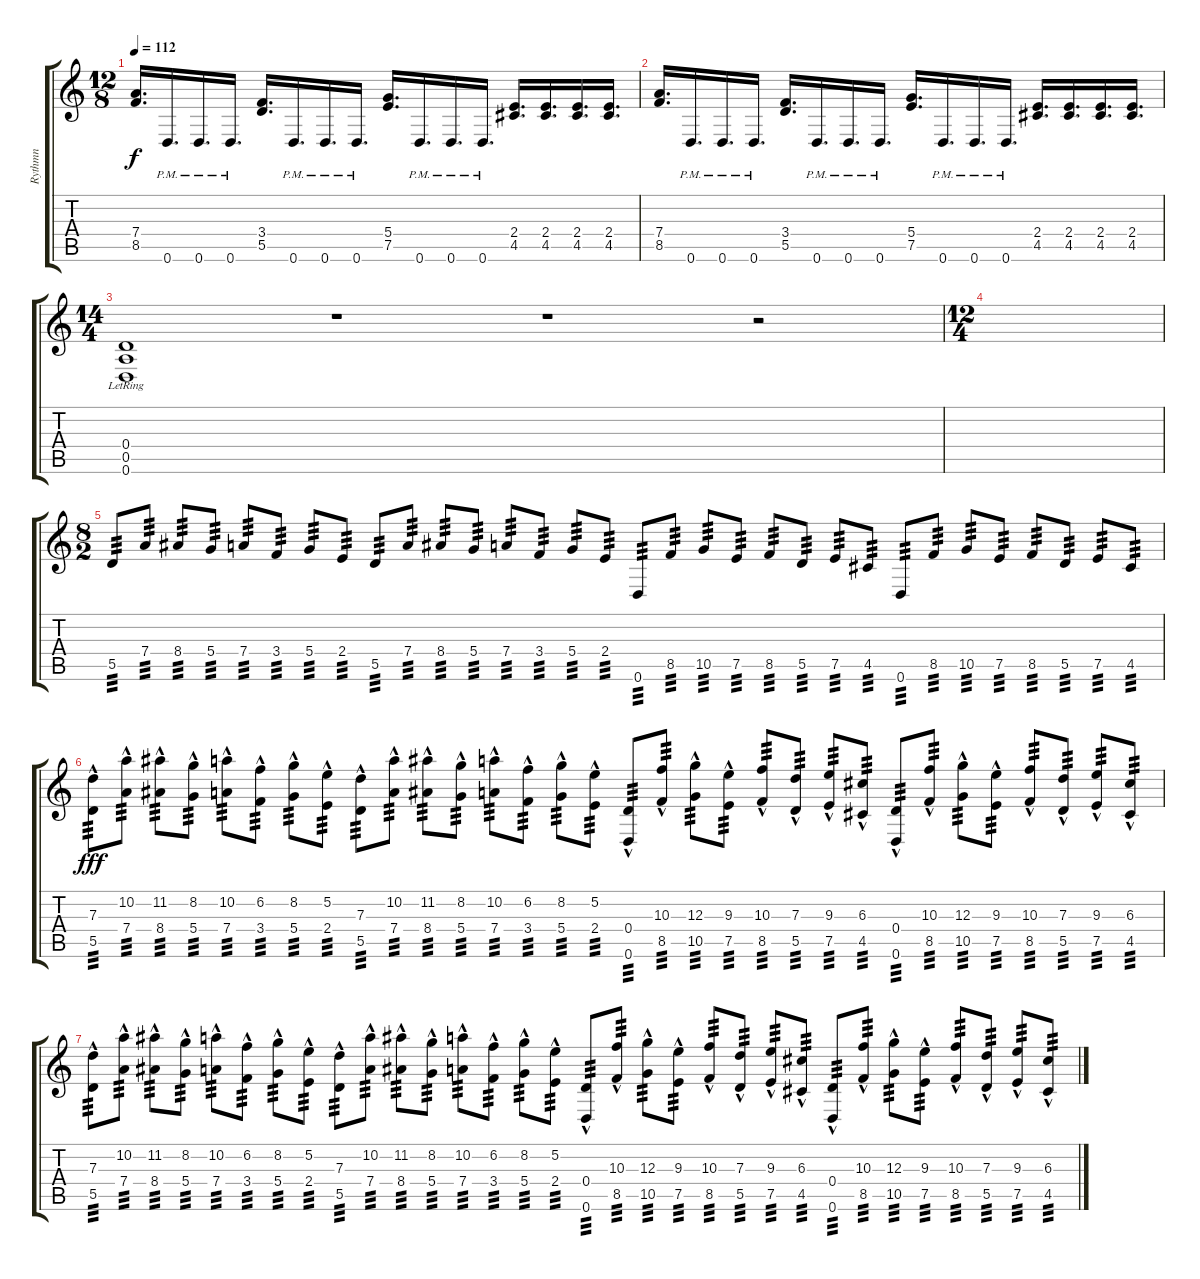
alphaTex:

\track ("Rythmn" "Rythmn") {instrument overdrivenguitar}
\staff {score tabs}
\tuning (E4 B3 G3 D3 A2 D2) {hide}
\ts (12 8)
\tempo 112
\clef g2
\ks c
(7.4 8.5).16{d dy f} 0.6{pm}.16{d} 0.6{pm}.16{d} 0.6{pm}.16{d} (3.4 5.5).16{d} 0.6{pm}.16{d} 0.6{pm}.16{d} 0.6{pm}.16{d} (5.4 7.5).16{d} 0.6{pm}.16{d} 0.6{pm}.16{d} 0.6{pm}.16{d} (2.4 4.5).16{d} (2.4 4.5).16{d} (2.4 4.5).16{d} (2.4 4.5).16{d} |
(7.4 8.5).16{d} 0.6{pm}.16{d} 0.6{pm}.16{d} 0.6{pm}.16{d} (3.4 5.5).16{d} 0.6{pm}.16{d} 0.6{pm}.16{d} 0.6{pm}.16{d} (5.4 7.5).16{d} 0.6{pm}.16{d} 0.6{pm}.16{d} 0.6{pm}.16{d} (2.4 4.5).16{d} (2.4 4.5).16{d} (2.4 4.5).16{d} (2.4 4.5).16{d} |
\ts (14 4)
(0.4{lr} 0.5{lr} 0.6{lr}).1 r.1 r.1 r.2 |
\ts (12 4)
|
\ts (8 2)
5.5.8{tp 3} 7.4.8{tp 3} 8.4.8{tp 3} 5.4.8{tp 3} 7.4.8{tp 3} 3.4.8{tp 3} 5.4.8{tp 3} 2.4.8{tp 3} 5.5.8{tp 3} 7.4.8{tp 3} 8.4.8{tp 3} 5.4.8{tp 3} 7.4.8{tp 3} 3.4.8{tp 3} 5.4.8{tp 3} 2.4.8{tp 3} 0.6.8{tp 3} 8.5.8{tp 3} 10.5.8{tp 3} 7.5.8{tp 3} 8.5.8{tp 3} 5.5.8{tp 3} 7.5.8{tp 3} 4.5.8{tp 3} 0.6.8{tp 3} 8.5.8{tp 3} 10.5.8{tp 3} 7.5.8{tp 3} 8.5.8{tp 3} 5.5.8{tp 3} 7.5.8{tp 3} 4.5.8{tp 3} |
(7.3{hac} 5.5).8{tp 3 dy fff} (10.2{hac} 7.4).8{tp 3} (11.2{hac} 8.4).8{tp 3} (8.2{hac} 5.4).8{tp 3} (10.2{hac} 7.4).8{tp 3} (6.2{hac} 3.4).8{tp 3} (8.2{hac} 5.4).8{tp 3} (5.2{hac} 2.4).8{tp 3} (7.3{hac} 5.5).8{tp 3} (10.2{hac} 7.4).8{tp 3} (11.2{hac} 8.4).8{tp 3} (8.2{hac} 5.4).8{tp 3} (10.2{hac} 7.4).8{tp 3} (6.2{hac} 3.4).8{tp 3} (8.2{hac} 5.4).8{tp 3} (5.2{hac} 2.4).8{tp 3} (0.4{hac} 0.6).8{tp 3} (10.3{hac} 8.5).8{tp 3} (12.3{hac} 10.5).8{tp 3} (9.3{hac} 7.5).8{tp 3} (10.3{hac} 8.5).8{tp 3} (7.3{hac} 5.5).8{tp 3} (9.3{hac} 7.5).8{tp 3} (6.3{hac} 4.5).8{tp 3} (0.4{hac} 0.6).8{tp 3} (10.3{hac} 8.5).8{tp 3} (12.3{hac} 10.5).8{tp 3} (9.3{hac} 7.5).8{tp 3} (10.3{hac} 8.5).8{tp 3} (7.3{hac} 5.5).8{tp 3} (9.3{hac} 7.5).8{tp 3} (6.3{hac} 4.5).8{tp 3} |
(7.3{hac} 5.5).8{tp 3} (10.2{hac} 7.4).8{tp 3} (11.2{hac} 8.4).8{tp 3} (8.2{hac} 5.4).8{tp 3} (10.2{hac} 7.4).8{tp 3} (6.2{hac} 3.4).8{tp 3} (8.2{hac} 5.4).8{tp 3} (5.2{hac} 2.4).8{tp 3} (7.3{hac} 5.5).8{tp 3} (10.2{hac} 7.4).8{tp 3} (11.2{hac} 8.4).8{tp 3} (8.2{hac} 5.4).8{tp 3} (10.2{hac} 7.4).8{tp 3} (6.2{hac} 3.4).8{tp 3} (8.2{hac} 5.4).8{tp 3} (5.2{hac} 2.4).8{tp 3} (0.4{hac} 0.6).8{tp 3} (10.3{hac} 8.5).8{tp 3} (12.3{hac} 10.5).8{tp 3} (9.3{hac} 7.5).8{tp 3} (10.3{hac} 8.5).8{tp 3} (7.3{hac} 5.5).8{tp 3} (9.3{hac} 7.5).8{tp 3} (6.3{hac} 4.5).8{tp 3} (0.4{hac} 0.6).8{tp 3} (10.3{hac} 8.5).8{tp 3} (12.3{hac} 10.5).8{tp 3} (9.3{hac} 7.5).8{tp 3} (10.3{hac} 8.5).8{tp 3} (7.3{hac} 5.5).8{tp 3} (9.3{hac} 7.5).8{tp 3} (6.3{hac} 4.5).8{tp 3}
